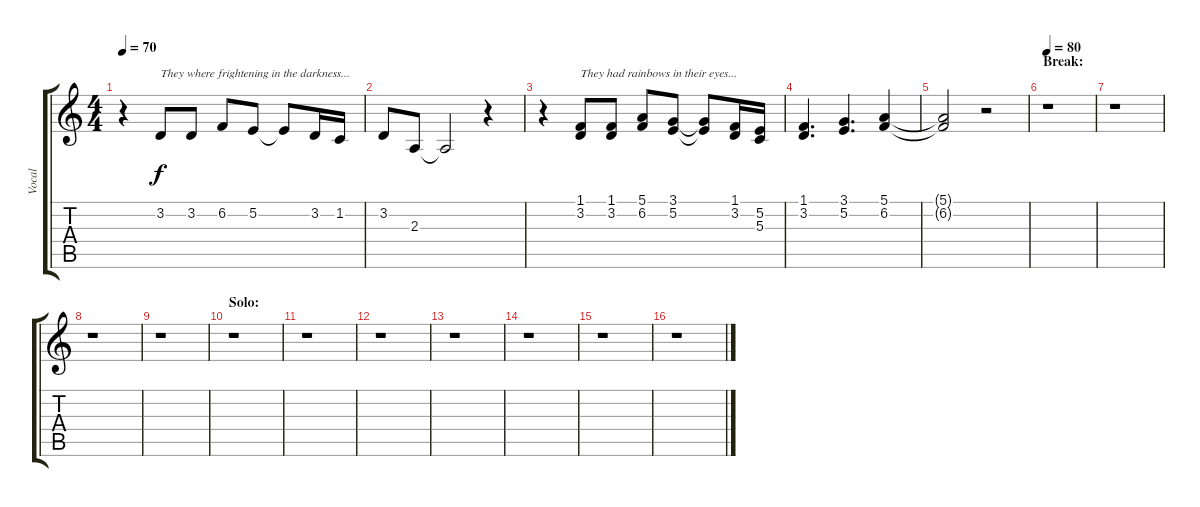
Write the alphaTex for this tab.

\track ("Vocal" "Vocal") {instrument oboe}
\staff {score tabs}
\tuning (E4 B3 G3 D3 A2 E2) {hide}
\ts (4 4)
\tempo 70
\clef g2
\ks c
r.4{dy f} 3.2.8{txt "They where frightening in the darkness..."} 3.2.8 6.2.8 5.2.8 5.2{t}.8 3.2.16 1.2.16 |
3.2.8 2.3.8 2.3{t}.2 r.4 |
r.4 (1.1 3.2).8{txt "They had rainbows in their eyes..."} (1.1 3.2).8 (5.1 6.2).8 (3.1 5.2).8 (3.1{t} 5.2{t}).8 (1.1 3.2).16 (5.2 5.3).16 |
(1.1 3.2).4{d} (3.1 5.2).4{d} (5.1 6.2).4 |
(5.1{t} 6.2{t}).2 r.2 |
\section ("" "Break:")
\tempo 80
r.1 |
r.1 |
r.1 |
r.1 |
\section ("" "Solo:")
r.1 |
r.1 |
r.1 |
r.1 |
r.1 |
r.1 |
r.1
